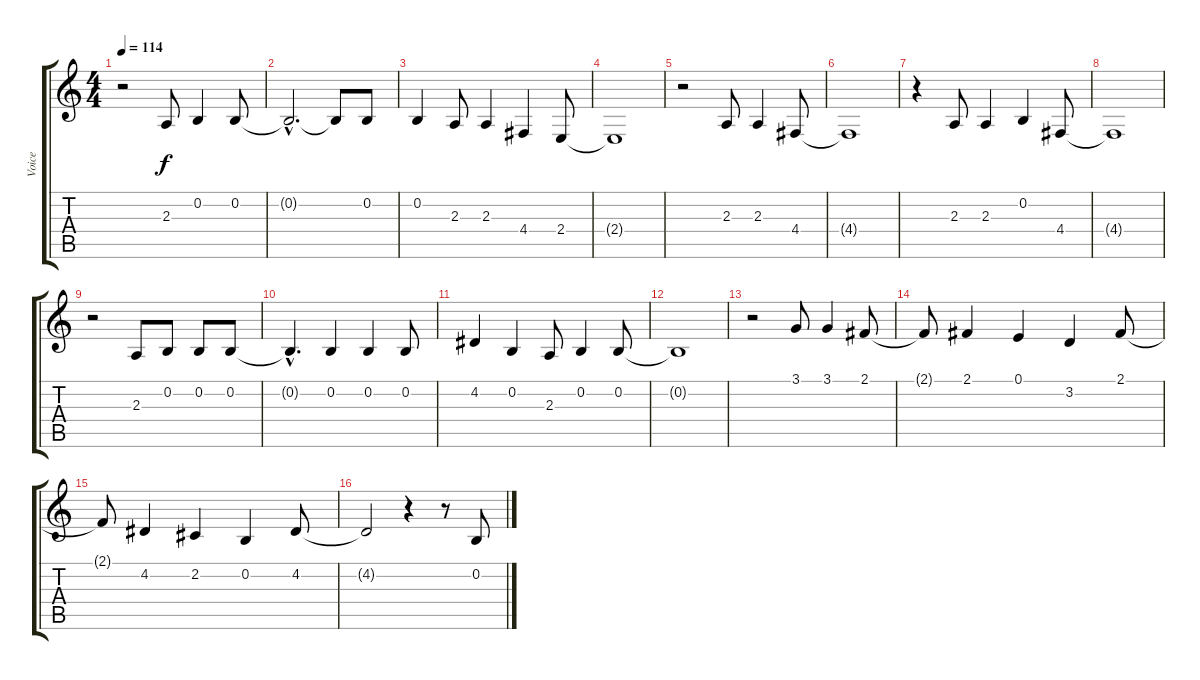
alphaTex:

\track ("Voice               " "Voice     ") {instrument sopranosax}
\staff {score tabs}
\tuning (E4 B3 G3 D3 A2 E2) {hide}
\ts (4 4)
\tempo 114
\clef g2
\ks c
r.2{dy f} 2.3.8 0.2.4 0.2.8 |
0.2{hac t}.2{d} 0.2{t}.8 0.2.8 |
0.2.4 2.3.8 2.3.4 4.4.4 2.4.8 |
2.4{t}.1 |
r.2 2.3.8 2.3.4 4.4.8 |
4.4{t}.1 |
r.4 2.3.8 2.3.4 0.2.4 4.4.8 |
4.4{t}.1 |
r.2 2.3.8 0.2.8 0.2.8 0.2.8 |
0.2{hac t}.4{d} 0.2.4 0.2.4 0.2.8 |
4.2.4 0.2.4 2.3.8 0.2.4 0.2.8 |
0.2{t}.1 |
r.2 3.1.8 3.1.4 2.1.8 |
2.1{t}.8 2.1.4 0.1.4 3.2.4 2.1.8 |
2.1{t}.8 4.2.4 2.2.4 0.2.4 4.2.8 |
4.2{t}.2 r.4 r.8 0.2.8
